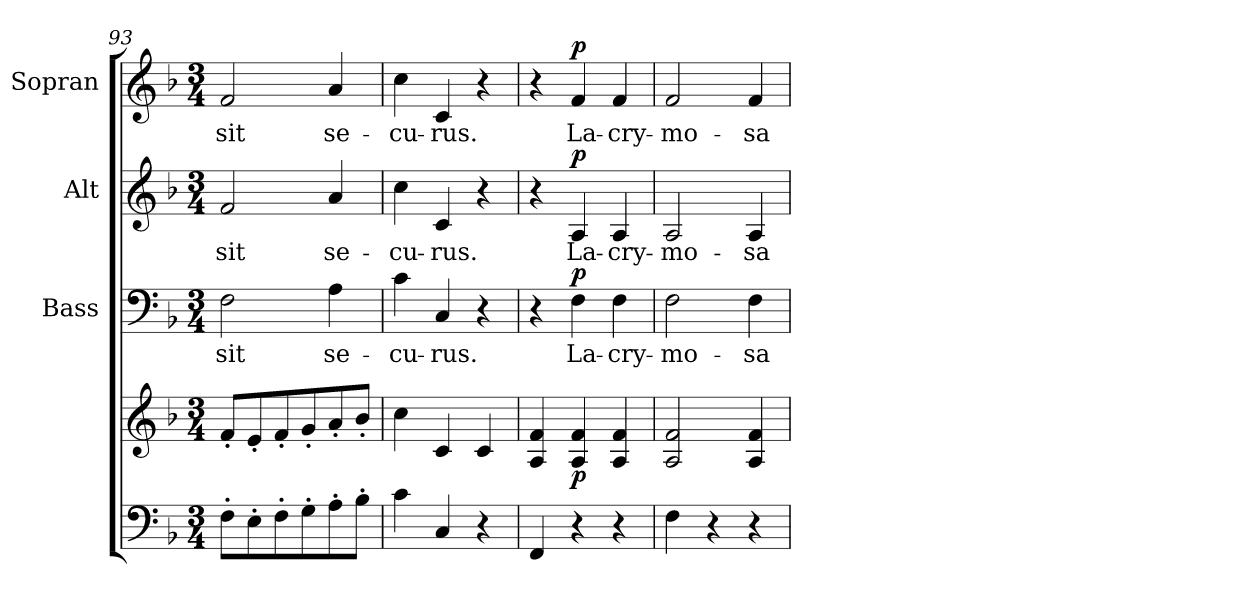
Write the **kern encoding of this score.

**kern	**kern	**dynam	**kern	**text	**dynam	**kern	**text	**dynam	**kern	**text	**dynam
*part4	*part4	*part4	*part3	*part3	*part3	*part2	*part2	*part2	*part1	*part1	*part1
*staff5	*staff4	*staff4/5	*staff3	*staff3	*staff3	*staff2	*staff2	*staff2	*staff1	*staff1	*staff1
*	*	*	*I"Bass	*	*	*I"Alt	*	*	*I"Sopran	*	*
*	*	*	*I'B.	*	*	*I'A.	*	*	*I'S.	*	*
*clefF4	*clefG2	*	*clefF4	*	*	*clefG2	*	*	*clefG2	*	*
*k[b-]	*k[b-]	*	*k[b-]	*	*	*k[b-]	*	*	*k[b-]	*	*
*F:	*F:	*	*F:	*	*	*F:	*	*	*F:	*	*
*M3/4	*M3/4	*	*M3/4	*	*	*M3/4	*	*	*M3/4	*	*
=93	=93	=93	=93	=93	=93	=93	=93	=93	=93	=93	=93
!	!	!	!	!LO:LY:b	!	!	!LO:LY:b	!	!	!LO:LY:b	!
8F'>\L	8f'</L	.	2F\	sit	.	2f/	sit	.	2f/	sit	.
8E'>\	8e'</	.	.	.	.	.	.	.	.	.	.
8F'>\	8f'</	.	.	.	.	.	.	.	.	.	.
8G'>\	8g'</	.	.	.	.	.	.	.	.	.	.
!	!	!	!	!LO:LY:b	!	!	!LO:LY:b	!	!	!LO:LY:b	!
8A'>\	8a'</	.	4A\	se-	.	4a/	se-	.	4a/	se-	.
8B-'>\J	8b-'</J	.	.	.	.	.	.	.	.	.	.
=94	=94	=94	=94	=94	=94	=94	=94	=94	=94	=94	=94
!	!	!	!	!LO:LY:b	!	!	!LO:LY:b	!	!	!LO:LY:b	!
4c\	4cc\	.	4c\	-cu-	.	4cc\	-cu-	.	4cc\	-cu-	.
!	!	!	!	!LO:LY:b	!	!	!LO:LY:b	!	!	!LO:LY:b	!
4C/	4c/	.	4C/	-rus.	.	4c/	-rus.	.	4c/	-rus.	.
4r	4c/	.	4r	.	.	4r	.	.	4r	.	.
=95	=95	=95	=95	=95	=95	=95	=95	=95	=95	=95	=95
4FF/	4A/ 4f/	.	4r	.	.	4r	.	.	4r	.	.
!	!	!LO:DY:b	!	!LO:LY:b	!LO:DY:a	!	!LO:LY:b	!LO:DY:a	!	!LO:LY:b	!LO:DY:a
4r	4A/ 4f/	p	4F\	La-	p	4A/	La-	p	4f/	La-	p
!	!	!	!	!LO:LY:b	!	!	!LO:LY:b	!	!	!LO:LY:b	!
4r	4A/ 4f/	.	4F\	-cry-	.	4A/	-cry-	.	4f/	-cry-	.
=96	=96	=96	=96	=96	=96	=96	=96	=96	=96	=96	=96
!	!	!	!	!LO:LY:b	!	!	!LO:LY:b	!	!	!LO:LY:b	!
4F\	2A/ 2f/	.	2F\	-mo-	.	2A/	-mo-	.	2f/	-mo-	.
4r	.	.	.	.	.	.	.	.	.	.	.
!	!	!	!	!LO:LY:b	!	!	!LO:LY:b	!	!	!LO:LY:b	!
4r	4A/ 4f/	.	4F\	-sa	.	4A/	-sa	.	4f/	-sa	.
=	=	=	=	=	=	=	=	=	=	=	=
*-	*-	*-	*-	*-	*-	*-	*-	*-	*-	*-	*-
